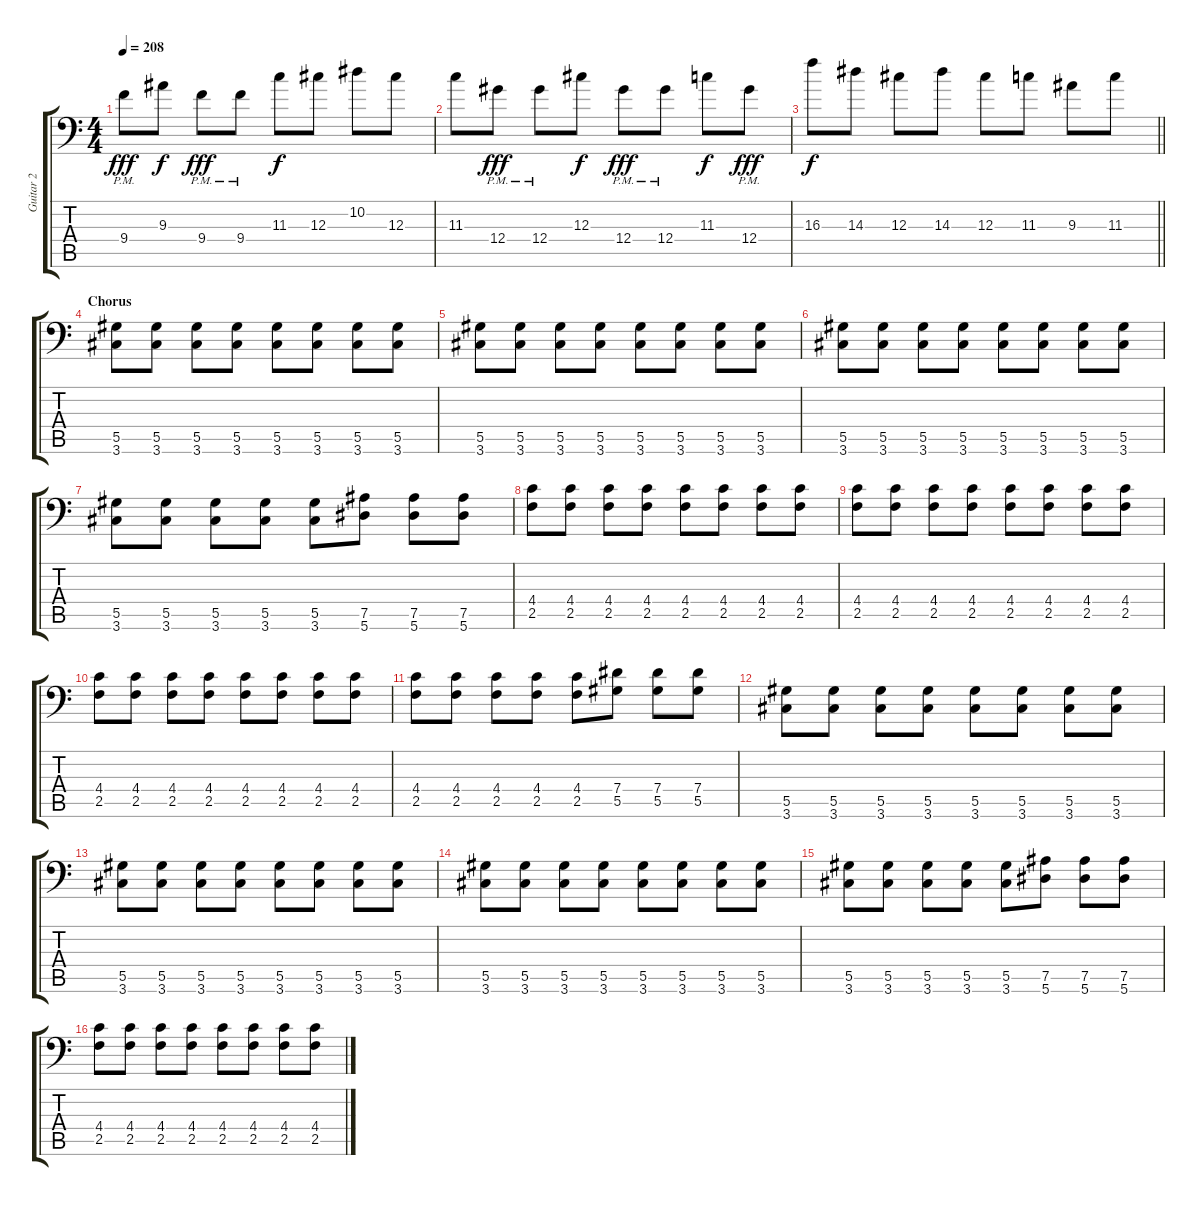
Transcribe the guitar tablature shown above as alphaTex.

\track ("Guitar 2" "Guitar 2") {instrument distortionguitar}
\staff {score tabs}
\tuning (Bb3 F3 Db3 Ab2 Eb2 Bb1) {hide}
\ts (4 4)
\tempo 208
\clef f4
\ks c
9.4{pm}.8{dy fff} 9.3.8{dy f} 9.4{pm}.8{dy fff} 9.4{pm}.8 11.3.8{dy f} 12.3.8 10.2.8 12.3.8 |
11.3.8 12.4{pm}.8{dy fff} 12.4{pm}.8 12.3.8{dy f} 12.4{pm}.8{dy fff} 12.4{pm}.8 11.3.8{dy f} 12.4{pm}.8{dy fff} |
\barLineRight lightlight
16.3.8{dy f} 14.3.8 12.3.8 14.3.8 12.3.8 11.3.8 9.3.8 11.3.8 |
\section ("" "Chorus")
(5.5 3.6).8 (5.5 3.6).8 (5.5 3.6).8 (5.5 3.6).8 (5.5 3.6).8 (5.5 3.6).8 (5.5 3.6).8 (5.5 3.6).8 |
(5.5 3.6).8 (5.5 3.6).8 (5.5 3.6).8 (5.5 3.6).8 (5.5 3.6).8 (5.5 3.6).8 (5.5 3.6).8 (5.5 3.6).8 |
(5.5 3.6).8 (5.5 3.6).8 (5.5 3.6).8 (5.5 3.6).8 (5.5 3.6).8 (5.5 3.6).8 (5.5 3.6).8 (5.5 3.6).8 |
(5.5 3.6).8 (5.5 3.6).8 (5.5 3.6).8 (5.5 3.6).8 (5.5 3.6).8 (7.5 5.6).8 (7.5 5.6).8 (7.5 5.6).8 |
(4.4 2.5).8 (4.4 2.5).8 (4.4 2.5).8 (4.4 2.5).8 (4.4 2.5).8 (4.4 2.5).8 (4.4 2.5).8 (4.4 2.5).8 |
(4.4 2.5).8 (4.4 2.5).8 (4.4 2.5).8 (4.4 2.5).8 (4.4 2.5).8 (4.4 2.5).8 (4.4 2.5).8 (4.4 2.5).8 |
(4.4 2.5).8 (4.4 2.5).8 (4.4 2.5).8 (4.4 2.5).8 (4.4 2.5).8 (4.4 2.5).8 (4.4 2.5).8 (4.4 2.5).8 |
(4.4 2.5).8 (4.4 2.5).8 (4.4 2.5).8 (4.4 2.5).8 (4.4 2.5).8 (7.4 5.5).8 (7.4 5.5).8 (7.4 5.5).8 |
(5.5 3.6).8 (5.5 3.6).8 (5.5 3.6).8 (5.5 3.6).8 (5.5 3.6).8 (5.5 3.6).8 (5.5 3.6).8 (5.5 3.6).8 |
(5.5 3.6).8 (5.5 3.6).8 (5.5 3.6).8 (5.5 3.6).8 (5.5 3.6).8 (5.5 3.6).8 (5.5 3.6).8 (5.5 3.6).8 |
(5.5 3.6).8 (5.5 3.6).8 (5.5 3.6).8 (5.5 3.6).8 (5.5 3.6).8 (5.5 3.6).8 (5.5 3.6).8 (5.5 3.6).8 |
(5.5 3.6).8 (5.5 3.6).8 (5.5 3.6).8 (5.5 3.6).8 (5.5 3.6).8 (7.5 5.6).8 (7.5 5.6).8 (7.5 5.6).8 |
(4.4 2.5).8 (4.4 2.5).8 (4.4 2.5).8 (4.4 2.5).8 (4.4 2.5).8 (4.4 2.5).8 (4.4 2.5).8 (4.4 2.5).8
